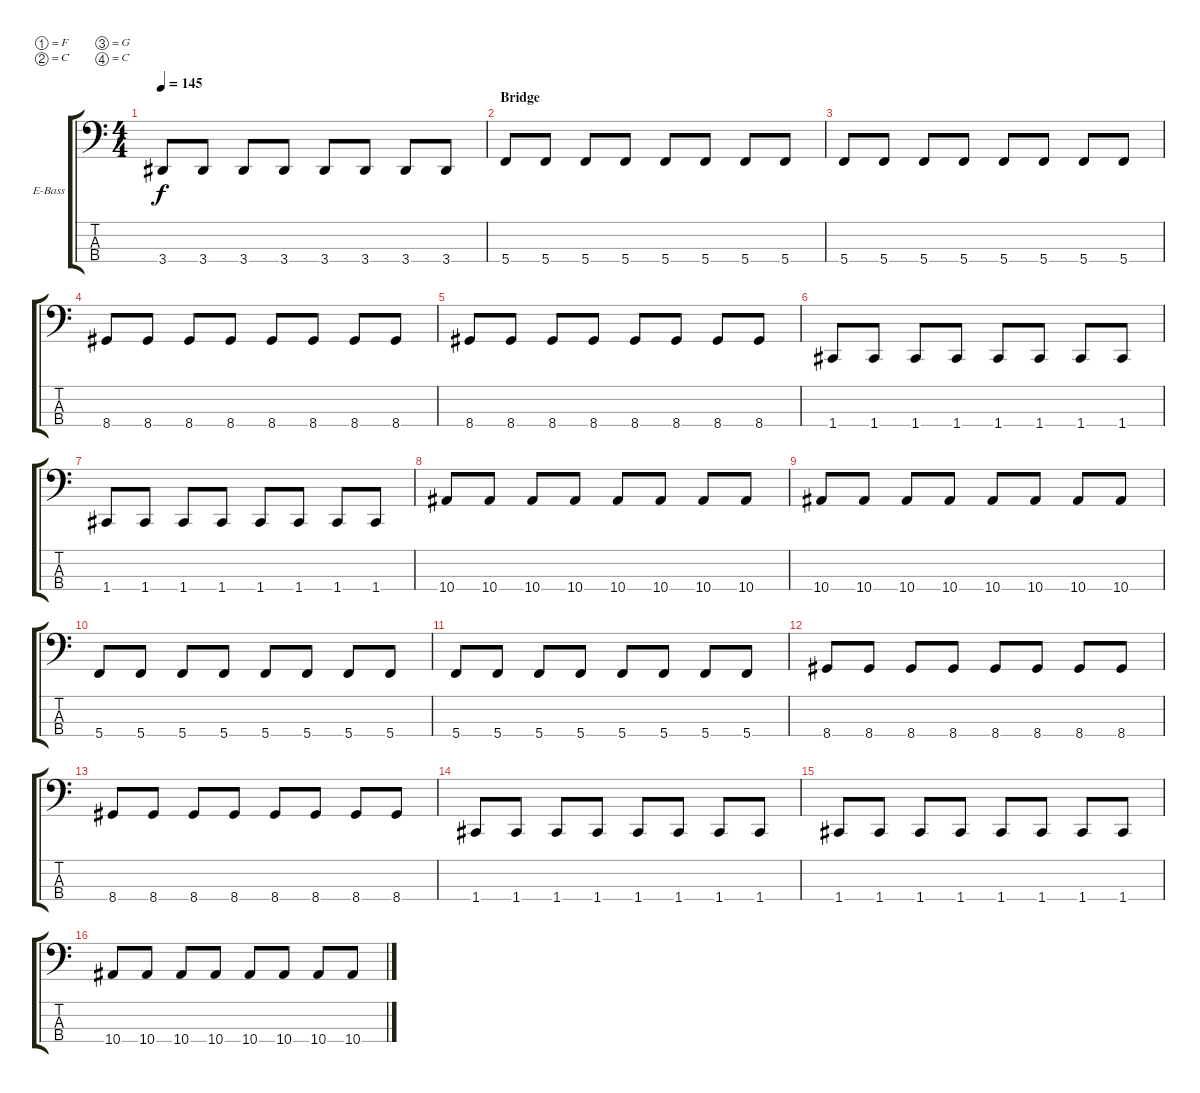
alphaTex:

\bracketExtendMode groupsimilarinstruments
\firstSystemTrackNameOrientation horizontal
\otherSystemsTrackNameOrientation horizontal
\track ("Bass" "E-Bass") {instrument electricbasspick}
\staff {score tabs}
\tuning (F2 C2 G1 C1)
\ts (4 4)
\tempo 145
\clef f4
\scale
0.241525
\ks c
3.4.8{dy f} 3.4.8 3.4.8 3.4.8 3.4.8 3.4.8 3.4.8 3.4.8 |
\section ("" "Bridge")
5.4.8 5.4.8 5.4.8 5.4.8 5.4.8 5.4.8 5.4.8 5.4.8 |
5.4.8 5.4.8 5.4.8 5.4.8 5.4.8 5.4.8 5.4.8 5.4.8 |
8.4.8 8.4.8 8.4.8 8.4.8 8.4.8 8.4.8 8.4.8 8.4.8 |
8.4.8 8.4.8 8.4.8 8.4.8 8.4.8 8.4.8 8.4.8 8.4.8 |
1.4.8 1.4.8 1.4.8 1.4.8 1.4.8 1.4.8 1.4.8 1.4.8 |
1.4.8 1.4.8 1.4.8 1.4.8 1.4.8 1.4.8 1.4.8 1.4.8 |
10.4.8 10.4.8 10.4.8 10.4.8 10.4.8 10.4.8 10.4.8 10.4.8 |
10.4.8 10.4.8 10.4.8 10.4.8 10.4.8 10.4.8 10.4.8 10.4.8 |
5.4.8 5.4.8 5.4.8 5.4.8 5.4.8 5.4.8 5.4.8 5.4.8 |
5.4.8 5.4.8 5.4.8 5.4.8 5.4.8 5.4.8 5.4.8 5.4.8 |
8.4.8 8.4.8 8.4.8 8.4.8 8.4.8 8.4.8 8.4.8 8.4.8 |
8.4.8 8.4.8 8.4.8 8.4.8 8.4.8 8.4.8 8.4.8 8.4.8 |
1.4.8 1.4.8 1.4.8 1.4.8 1.4.8 1.4.8 1.4.8 1.4.8 |
1.4.8 1.4.8 1.4.8 1.4.8 1.4.8 1.4.8 1.4.8 1.4.8 |
10.4.8 10.4.8 10.4.8 10.4.8 10.4.8 10.4.8 10.4.8 10.4.8
